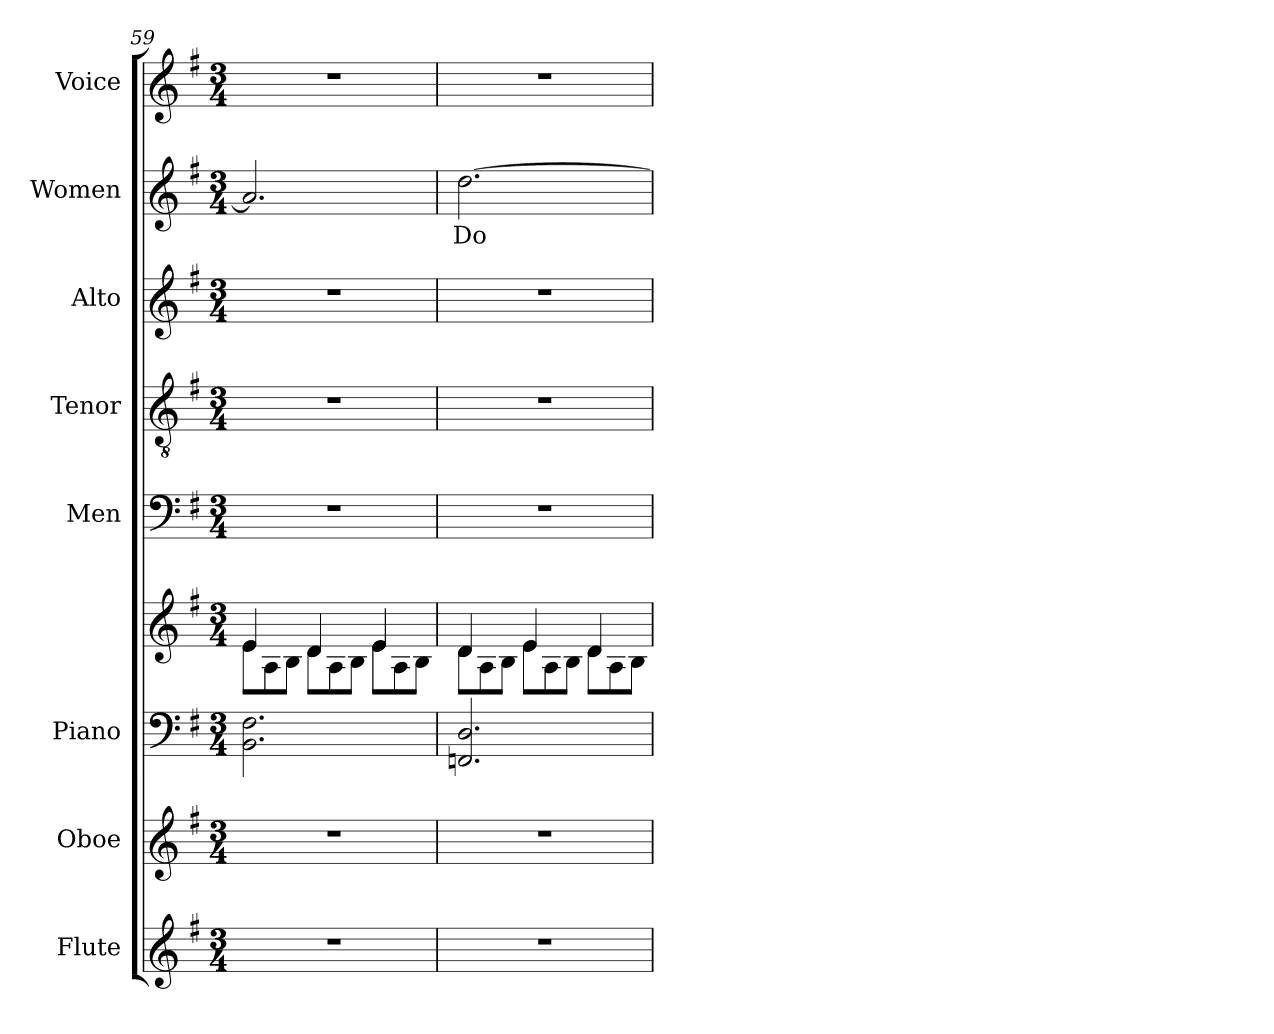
**kern	**kern	**kern	**kern	**kern	**kern	**kern	**kern	**text	**kern
*part8	*part7	*part6	*part6	*part5	*part4	*part3	*part2	*part2	*part1
*staff9	*staff8	*staff7	*staff6	*staff5	*staff4	*staff3	*staff2	*staff2	*staff1
*I"Flute	*I"Oboe	*I"Piano	*	*I"Men	*I"Tenor	*I"Alto	*I"Women	*	*I"Voice
*I'Fl	*I'Ob	*I'Pno.	*	*I'M.	*I'T.	*I'A.	*I'W.	*	*I'Vo.
*clefG2	*clefG2	*clefF4	*clefG2	*clefF4	*clefGv2	*clefG2	*clefG2	*	*clefG2
*k[f#]	*k[f#]	*k[f#]	*k[f#]	*k[f#]	*k[f#]	*k[f#]	*k[f#]	*	*k[f#]
*M3/4	*M3/4	*M3/4	*M3/4	*M3/4	*M3/4	*M3/4	*M3/4	*	*M3/4
=59	=59	=59	=59	=59	=59	=59	=59	=59	=59
*	*	*	*^	*	*	*	*	*	*
*	*	*	*	*Xtuplet	*	*	*	*	*	*
2.r	2.r	2.BB\ 2.F#\	4e/	12e\L	2.r	2.r	2.r	2.a/]	.	2.r
.	.	.	.	12A\	.	.	.	.	.	.
.	.	.	.	12B\J	.	.	.	.	.	.
.	.	.	4d/	12d\L	.	.	.	.	.	.
.	.	.	.	12A\	.	.	.	.	.	.
.	.	.	.	12B\J	.	.	.	.	.	.
.	.	.	4e/	12e\L	.	.	.	.	.	.
.	.	.	.	12A\	.	.	.	.	.	.
.	.	.	.	12B\J	.	.	.	.	.	.
=60	=60	=60	=60	=60	=60	=60	=60	=60	=60	=60
!	!	!	!	!	!	!	!	!	!LO:LY:b	!
2.r	2.r	2.FFn/ 2.D/	4d/	12d\L	2.r	2.r	2.r	[2.dd\	Do-	2.r
.	.	.	.	12A\	.	.	.	.	.	.
.	.	.	.	12B\J	.	.	.	.	.	.
.	.	.	4e/	12e\L	.	.	.	.	.	.
.	.	.	.	12A\	.	.	.	.	.	.
.	.	.	.	12B\J	.	.	.	.	.	.
.	.	.	4d/	12d\L	.	.	.	.	.	.
.	.	.	.	12A\	.	.	.	.	.	.
.	.	.	.	12B\J	.	.	.	.	.	.
*	*	*	*v	*v	*	*	*	*	*	*
=	=	=	=	=	=	=	=	=	=
*-	*-	*-	*-	*-	*-	*-	*-	*-	*-
